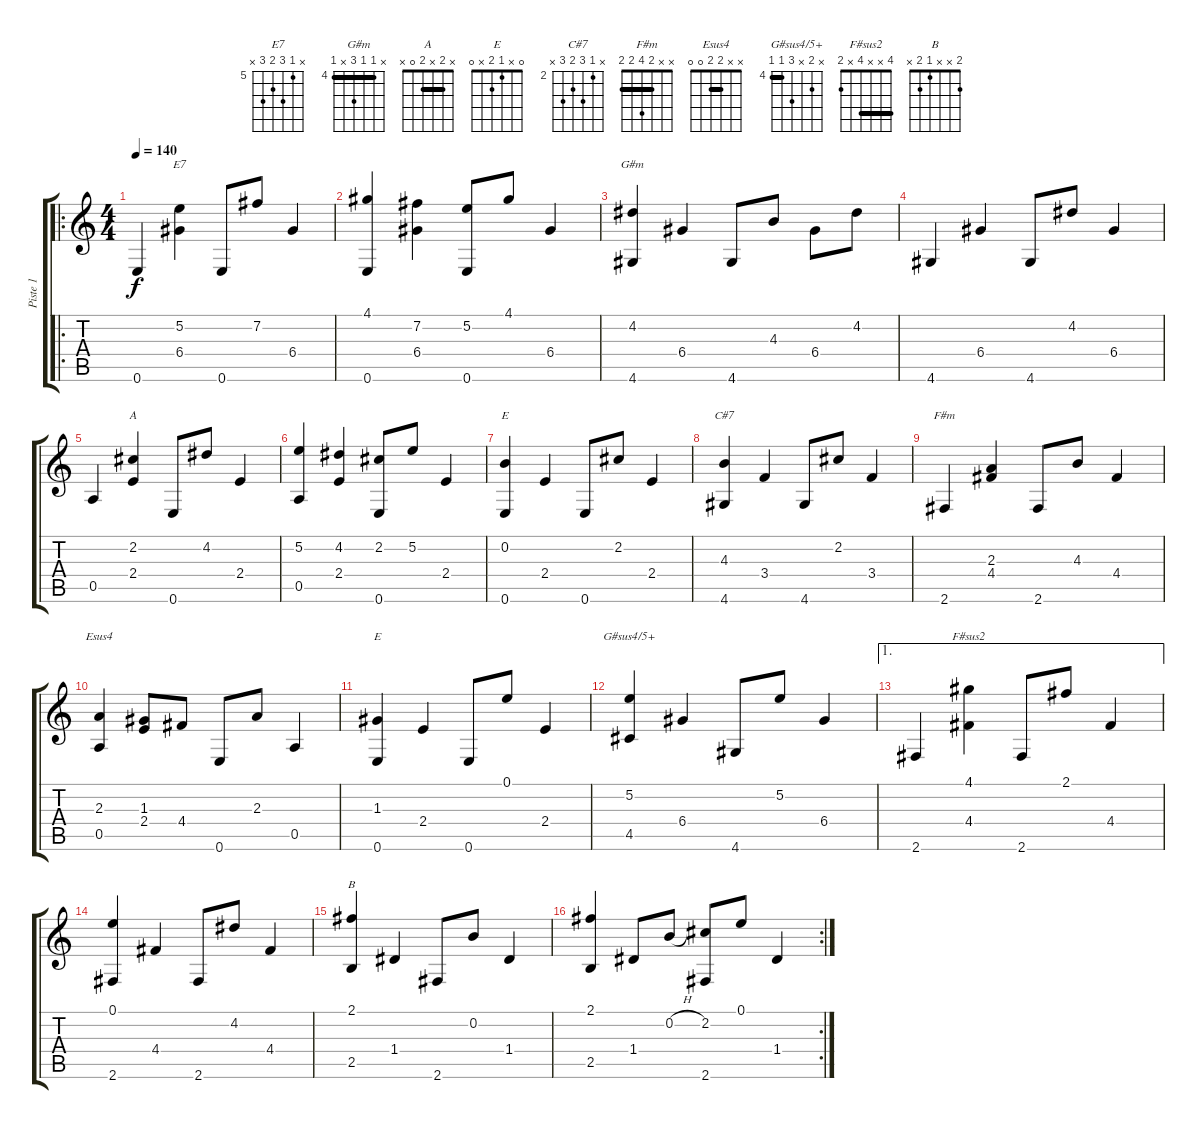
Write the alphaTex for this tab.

\track ("Piste 1" "Piste 1") {instrument acousticguitarnylon}
\staff {score tabs}
\tuning (E4 B3 G3 D3 A2 E2) {hide}
\chord ("E7" x 5 7 6 7 x) {firstfret 5}
\chord ("G#m" x 4 4 6 x 4) {firstfret 4 barre 4}
\chord ("A" x 2 x 2 0 x) {barre 2}
\chord ("E" x 0 1 2 x 0)
\chord ("C#7" x 2 4 3 4 x) {firstfret 2}
\chord ("F#m" x x 2 4 2 2) {barre 2}
\chord ("Esus4" x x 2 2 0 0) {barre 2}
\chord ("E" 0 x 1 2 x 0)
\chord ("G#sus4/5+" x 5 x 6 4 4) {firstfret 4 barre 4}
\chord ("F#sus2" 4 x x 4 x 2) {barre 4}
\chord ("B" 2 x x 1 2 x)
\ro
\ts (4 4)
\tempo 140
\clef g2
\ks c
0.6.4{dy f instrument acousticguitarnylon} (5.2 6.4).4{ch "E7"} 0.6.8 7.2.8 6.4.4 |
(4.1 0.6).4 (7.2 6.4).4 (5.2 0.6).8 4.1.8 6.4.4 |
(4.2 4.6).4{ch "G#m"} 6.4.4 4.6.8 4.3.8 6.4.8 4.2.8 |
4.6.4 6.4.4 4.6.8 4.2.8 6.4.4 |
0.5.4 (2.2 2.4).4{ch "A"} 0.6.8 4.2.8 2.4.4 |
(5.2 0.5).4 (4.2 2.4).4 (2.2 0.6).8 5.2.8 2.4.4 |
(0.2 0.6).4{ch "E"} 2.4.4 0.6.8 2.2.8 2.4.4 |
(4.3 4.6).4{ch "C#7"} 3.4.4 4.6.8 2.2.8 3.4.4 |
2.6.4{ch "F#m"} (2.3 4.4).4 2.6.8 4.3.8 4.4.4 |
(2.3 0.5).4{ch "Esus4"} (1.3 2.4).8 4.4.8 0.6.8 2.3.8 0.5.4 |
(1.3 0.6).4{ch "E"} 2.4.4 0.6.8 0.1.8 2.4.4 |
(5.2 4.5).4{ch "G#sus4/5+"} 6.4.4 4.6.8 5.2.8 6.4.4 |
\ae 1
2.6.4 (4.1 4.4).4{ch "F#sus2"} 2.6.8 2.1.8 4.4.4 |
(0.1 2.6).4 4.4.4 2.6.8 4.2.8 4.4.4 |
(2.1 2.5).4{ch "B"} 1.4.4 2.6.8 0.2.8 1.4.4 |
\rc 2
(2.1 2.5).4 1.4.8 0.2{h}.8 (2.2 2.6).8 0.1.8 1.4.4
